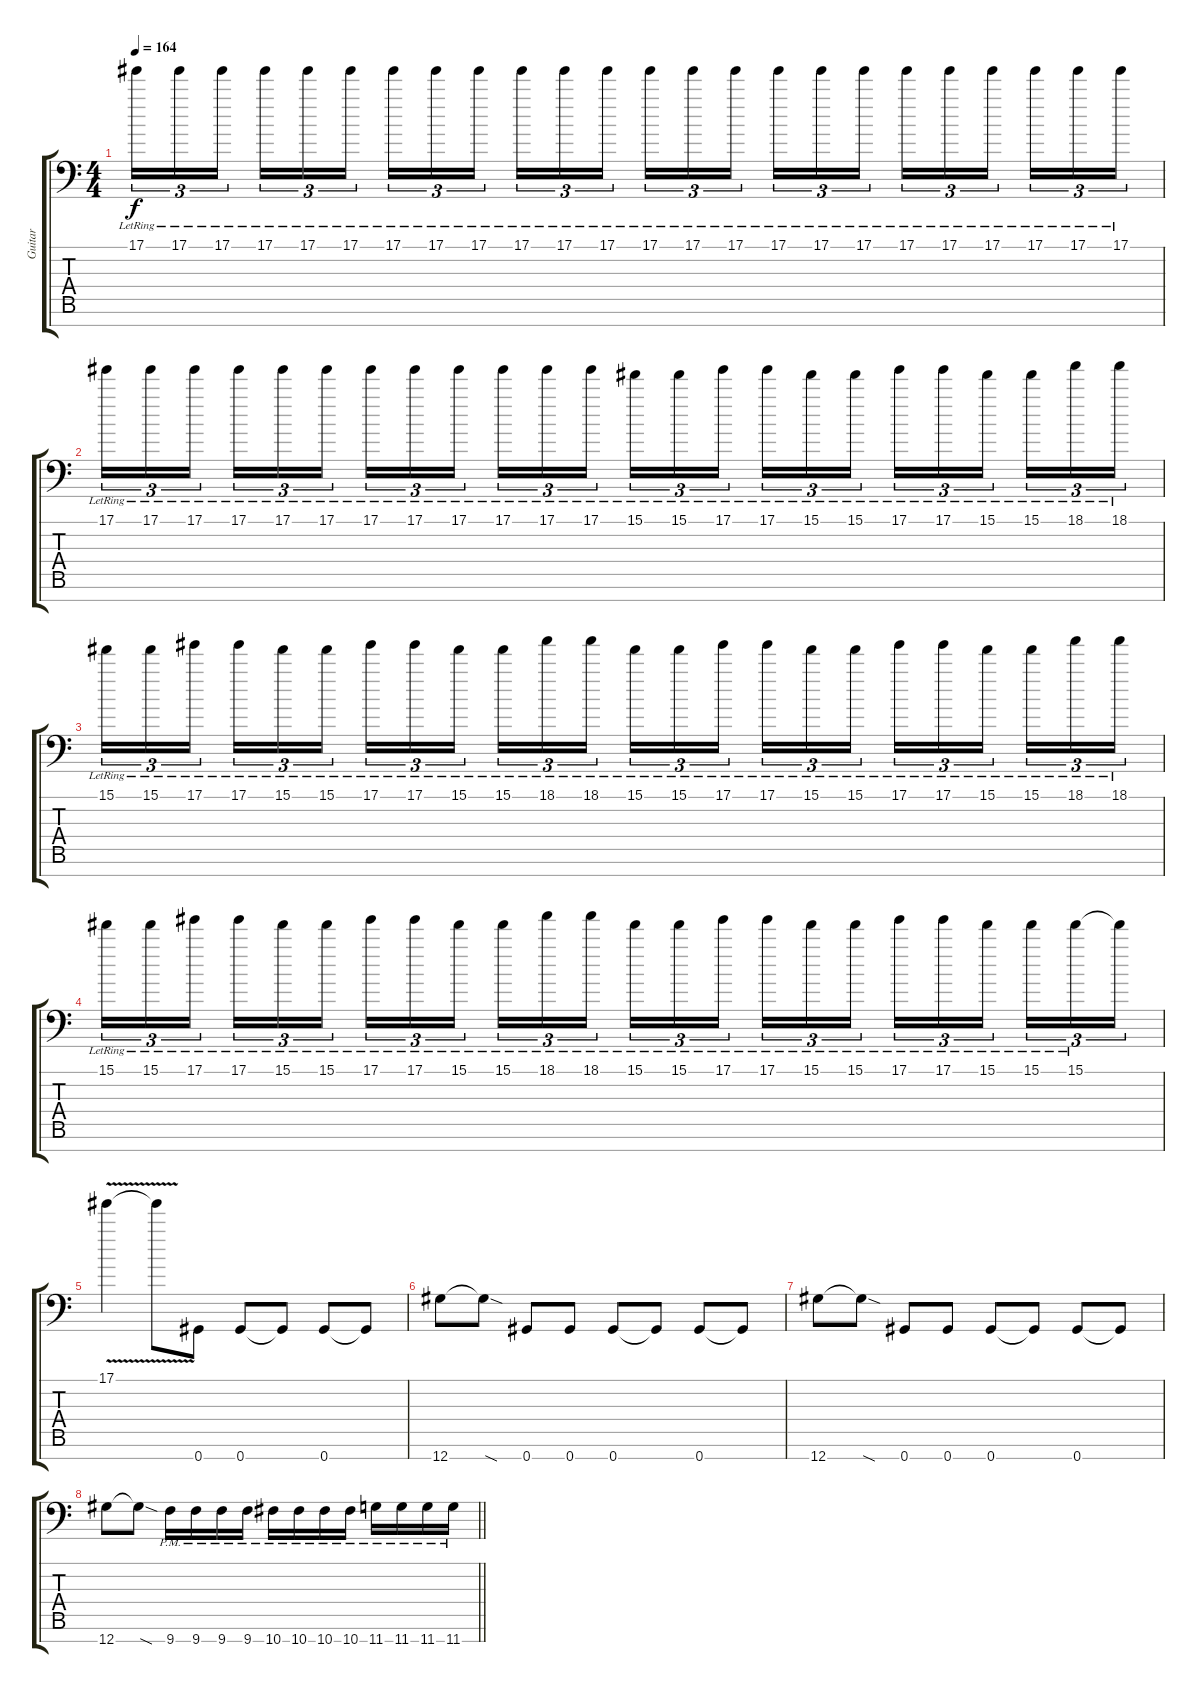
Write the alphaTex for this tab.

\track ("Guitar" "Guitar") {instrument distortionguitar}
\staff {score tabs}
\tuning (Eb4 Bb3 Gb3 Db3 Ab2 Eb2 Ab1) {hide}
\ts (4 4)
\tempo 164
\clef f4
\ks c
17.1{lr}.16{tu (3 2) dy f} 17.1{lr}.16{tu (3 2)} 17.1{lr}.16{tu (3 2) beam splitsecondary} 17.1{lr}.16{tu (3 2)} 17.1{lr}.16{tu (3 2)} 17.1{lr}.16{tu (3 2)} 17.1{lr}.16{tu (3 2)} 17.1{lr}.16{tu (3 2)} 17.1{lr}.16{tu (3 2) beam splitsecondary} 17.1{lr}.16{tu (3 2)} 17.1{lr}.16{tu (3 2)} 17.1{lr}.16{tu (3 2)} 17.1{lr}.16{tu (3 2)} 17.1{lr}.16{tu (3 2)} 17.1{lr}.16{tu (3 2) beam splitsecondary} 17.1{lr}.16{tu (3 2)} 17.1{lr}.16{tu (3 2)} 17.1{lr}.16{tu (3 2)} 17.1{lr}.16{tu (3 2)} 17.1{lr}.16{tu (3 2)} 17.1{lr}.16{tu (3 2) beam splitsecondary} 17.1{lr}.16{tu (3 2)} 17.1{lr}.16{tu (3 2)} 17.1{lr}.16{tu (3 2)} |
17.1{lr}.16{tu (3 2)} 17.1{lr}.16{tu (3 2)} 17.1{lr}.16{tu (3 2) beam splitsecondary} 17.1{lr}.16{tu (3 2)} 17.1{lr}.16{tu (3 2)} 17.1{lr}.16{tu (3 2)} 17.1{lr}.16{tu (3 2)} 17.1{lr}.16{tu (3 2)} 17.1{lr}.16{tu (3 2) beam splitsecondary} 17.1{lr}.16{tu (3 2)} 17.1{lr}.16{tu (3 2)} 17.1{lr}.16{tu (3 2)} 15.1{lr}.16{tu (3 2)} 15.1{lr}.16{tu (3 2)} 17.1{lr}.16{tu (3 2) beam splitsecondary} 17.1{lr}.16{tu (3 2)} 15.1{lr}.16{tu (3 2)} 15.1{lr}.16{tu (3 2)} 17.1{lr}.16{tu (3 2)} 17.1{lr}.16{tu (3 2)} 15.1{lr}.16{tu (3 2) beam splitsecondary} 15.1{lr}.16{tu (3 2)} 18.1{lr}.16{tu (3 2)} 18.1{lr}.16{tu (3 2)} |
15.1{lr}.16{tu (3 2)} 15.1{lr}.16{tu (3 2)} 17.1{lr}.16{tu (3 2) beam splitsecondary} 17.1{lr}.16{tu (3 2)} 15.1{lr}.16{tu (3 2)} 15.1{lr}.16{tu (3 2)} 17.1{lr}.16{tu (3 2)} 17.1{lr}.16{tu (3 2)} 15.1{lr}.16{tu (3 2) beam splitsecondary} 15.1{lr}.16{tu (3 2)} 18.1{lr}.16{tu (3 2)} 18.1{lr}.16{tu (3 2)} 15.1{lr}.16{tu (3 2)} 15.1{lr}.16{tu (3 2)} 17.1{lr}.16{tu (3 2) beam splitsecondary} 17.1{lr}.16{tu (3 2)} 15.1{lr}.16{tu (3 2)} 15.1{lr}.16{tu (3 2)} 17.1{lr}.16{tu (3 2)} 17.1{lr}.16{tu (3 2)} 15.1{lr}.16{tu (3 2) beam splitsecondary} 15.1{lr}.16{tu (3 2)} 18.1{lr}.16{tu (3 2)} 18.1{lr}.16{tu (3 2)} |
15.1{lr}.16{tu (3 2)} 15.1{lr}.16{tu (3 2)} 17.1{lr}.16{tu (3 2) beam splitsecondary} 17.1{lr}.16{tu (3 2)} 15.1{lr}.16{tu (3 2)} 15.1{lr}.16{tu (3 2)} 17.1{lr}.16{tu (3 2)} 17.1{lr}.16{tu (3 2)} 15.1{lr}.16{tu (3 2) beam splitsecondary} 15.1{lr}.16{tu (3 2)} 18.1{lr}.16{tu (3 2)} 18.1{lr}.16{tu (3 2)} 15.1{lr}.16{tu (3 2)} 15.1{lr}.16{tu (3 2)} 17.1{lr}.16{tu (3 2) beam splitsecondary} 17.1{lr}.16{tu (3 2)} 15.1{lr}.16{tu (3 2)} 15.1{lr}.16{tu (3 2)} 17.1{lr}.16{tu (3 2)} 17.1{lr}.16{tu (3 2)} 15.1{lr}.16{tu (3 2) beam splitsecondary} 15.1{lr}.16{tu (3 2)} 15.1{lr}.16{tu (3 2)} 15.1{t}.16{tu (3 2)} |
17.1{v}.4 17.1{t}.8 0.7.8 0.7.8 0.7{t}.8 0.7.8 0.7{t}.8 |
12.7.8 12.7{sod t}.8 0.7.8 0.7.8 0.7.8 0.7{t}.8 0.7.8 0.7{t}.8 |
12.7.8 12.7{sod t}.8 0.7.8 0.7.8 0.7.8 0.7{t}.8 0.7.8 0.7{t}.8 |
\barLineRight lightlight
12.7.8 12.7{sod t}.8 9.7{pm}.16 9.7{pm}.16 9.7{pm}.16 9.7{pm}.16 10.7{pm}.16 10.7{pm}.16 10.7{pm}.16 10.7{pm}.16 11.7{pm}.16 11.7{pm}.16 11.7{pm}.16 11.7{pm}.16
